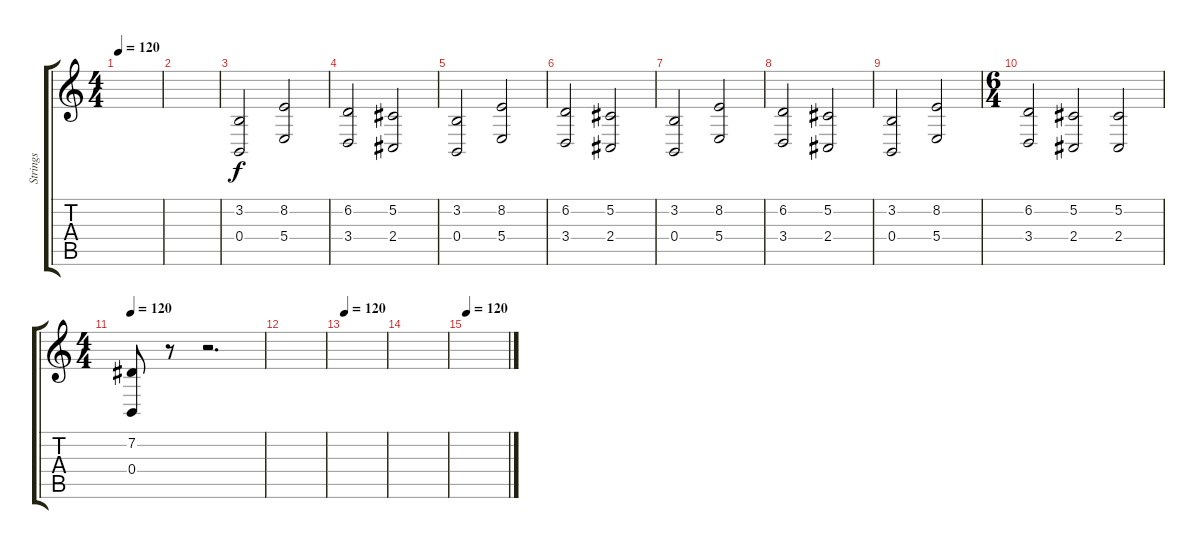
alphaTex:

\track ("Strings" "Strings") {instrument stringensemble2}
\staff {score tabs}
\tuning (Db4 Ab3 E3 B2 Gb2 B1) {hide}
\ts (4 4)
\tempo 120
\clef g2
\ks c
|
|
(3.2 0.4).2{dy f} (8.2 5.4).2 |
(6.2 3.4).2 (5.2 2.4).2 |
(3.2 0.4).2 (8.2 5.4).2 |
(6.2 3.4).2 (5.2 2.4).2 |
(3.2 0.4).2 (8.2 5.4).2 |
(6.2 3.4).2 (5.2 2.4).2 |
(3.2 0.4).2 (8.2 5.4).2 |
\ts (6 4)
(6.2 3.4).2 (5.2 2.4).2 (5.2 2.4).2 |
\ts (4 4)
\tempo 120
(7.2 0.4).8 r.8 r.2{d} |
|
\tempo 120
|
|
\tempo 120
